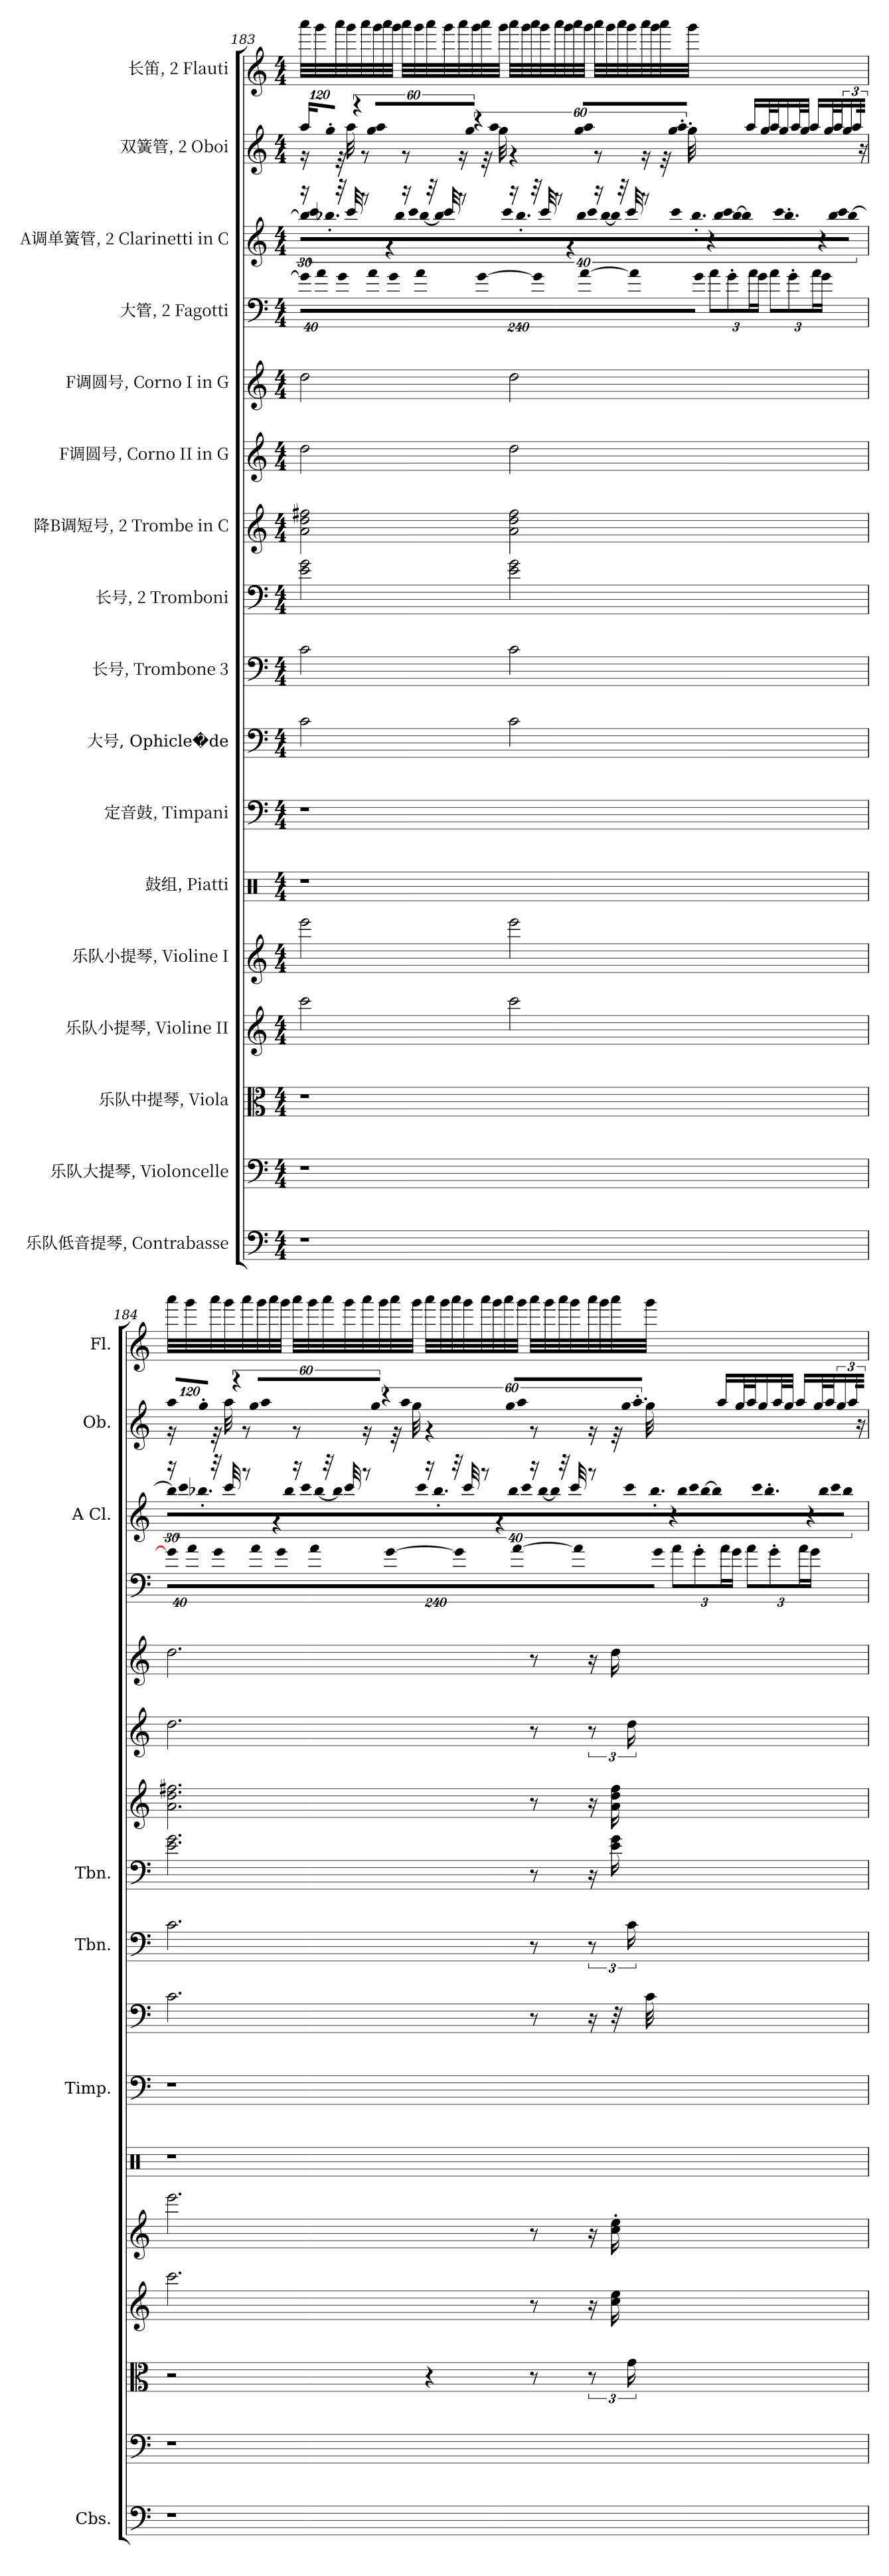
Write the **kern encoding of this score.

**kern	**kern	**kern	**kern	**kern	**kern	**kern	**kern	**kern	**kern	**kern	**kern	**kern	**kern	**kern	**kern	**kern
*part17	*part16	*part15	*part14	*part13	*part12	*part11	*part10	*part9	*part8	*part7	*part6	*part5	*part4	*part3	*part2	*part1
*staff17	*staff16	*staff15	*staff14	*staff13	*staff12	*staff11	*staff10	*staff9	*staff8	*staff7	*staff6	*staff5	*staff4	*staff3	*staff2	*staff1
*I"乐队低音提琴, Contrabasse	*I"乐队大提琴, Violoncelle	*I"乐队中提琴, Viola	*I"乐队小提琴, Violine II	*I"乐队小提琴, Violine I	*I"鼓组, Piatti	*I"定音鼓, Timpani	*I"大号, Ophicle�de	*I"长号, Trombone 3	*I"长号, 2 Tromboni	*I"降B调短号, 2 Trombe in C	*I"F调圆号, Corno II in G	*I"F调圆号, Corno I in G	*I"大管, 2 Fagotti	*I"A调单簧管, 2 Clarinetti in C	*I"双簧管, 2 Oboi	*I"长笛, 2 Flauti
*I'Cbs.	*	*	*	*	*	*I'Timp.	*	*I'Tbn.	*I'Tbn.	*	*	*	*	*I'A Cl.	*I'Ob.	*I'Fl.
!!LO:PB:g=z
*clefF4	*clefF4	*clefC3	*clefG2	*clefG2	*clefX	*clefF4	*clefF4	*clefF4	*clefF4	*clefG2	*clefG2	*clefG2	*clefF4	*clefG2	*clefG2	*clefG2
*ITrd7c12	*	*	*	*	*	*	*	*	*	*ITrd1c2	*ITrd4c7	*ITrd4c7	*	*ITrd2c3	*	*
*k[]	*k[]	*k[]	*k[]	*k[]	*k[]	*k[]	*k[]	*k[]	*k[]	*k[b-e-]	*k[b-]	*k[b-]	*k[]	*k[f#c#g#]	*k[]	*k[]
*M4/4	*M4/4	*M4/4	*M4/4	*M4/4	*M4/4	*M4/4	*M4/4	*M4/4	*M4/4	*M4/4	*M4/4	*M4/4	*M4/4	*M4/4	*M4/4	*M4/4
*MM148	*MM148	*MM148	*MM148	*MM148	*MM148	*MM148	*MM148	*MM148	*MM148	*MM148	*MM148	*MM148	*MM148	*MM148	*MM148	*MM148
*	*	*	*	*	*	*	*	*	*	*	*	*	*Xbrackettup	*	*	*
=183	=183	=183	=183	=183	=183	=183	=183	=183	=183	=183	=183	=183	=183	=183	=183	=183
*	*	*	*	*	*	*	*	*	*	*	*	*	*	*^	*	*
!	!	!	!	!	!	!	!	!	!	!	!	!	!LO:N:vis=32	!	!LO:N:vis=256%9	!LO:N:vis=16	!
*	*	*	*	*	*	*	*	*	*	*	*	*	*	*	*	*^	*
1r	1r	1r	2ccc\	2eee\	1r	1r	2c\	2c\	2e\ 2g\	2g\ 2cc\ 2een\	2g\	2g\	640%23g\LLL]	16r	960%17gg\KLLL]	1920%107aa/LL	16r	32aaa\LLL
!	!	!	!	!	!	!	!	!	!	!	!	!	!	!	!LO:N:vis=32	!	!	!
.	.	.	.	.	.	.	.	.	.	.	.	.	.	.	640%23aa\	.	.	.
.	.	.	.	.	.	.	.	.	.	.	.	.	.	.	.	.	.	32ggg\
!	!	!	!	!	!	!	!	!	!	!	!	!	!LO:N:vis=32	!	!	!	!	!
.	.	.	.	.	.	.	.	.	.	.	.	.	640%23a\J	.	.	.	.	.
!	!	!	!	!	!	!	!	!	!	!	!	!	!	!	!LO:N:vis=32.	!	!	!
.	.	.	.	.	.	.	.	.	.	.	.	.	.	.	1920%103ggn'\JJJ	.	.	.
!	!	!	!	!	!	!	!	!	!	!	!	!	!	!	!	!LO:N:vis=16	!	!
.	.	.	.	.	.	.	.	.	.	.	.	.	.	.	.	1920%107gg'/JJ	.	.
.	.	.	.	.	.	.	.	.	.	.	.	.	.	32r	.	.	32r	32aaa\
!	!	!	!	!	!	!	!	!	!	!	!	!	!LO:N:vis=16	!	!	!	!	!
.	.	.	.	.	.	.	.	.	.	.	.	.	1920%137g\	.	.	.	.	.
.	.	.	.	.	.	.	.	.	.	.	.	.	.	32aa/	.	.	32aa\	32ggg\
!	!	!	!	!	!	!	!	!	!	!	!	!	!	!	!LO:N:vis=32	!	!	!
.	.	.	.	.	.	.	.	.	.	.	.	.	.	.	640%23r	.	.	.
!	!	!	!	!	!	!	!	!	!	!	!	!	!	!	!	!LO:N:vis=32	!	!
.	.	.	.	.	.	.	.	.	.	.	.	.	.	.	.	1920%53r	.	.
.	.	.	.	.	.	.	.	.	.	.	.	.	.	8r	.	.	8r	32aaa\
!	!	!	!	!	!	!	!	!	!	!	!	!	!	!	!	!LO:N:vis=32	!	!
.	.	.	.	.	.	.	.	.	.	.	.	.	.	.	.	1920%53gg/KLL	.	.
!	!	!	!	!	!	!	!	!	!	!	!	!	!LO:N:vis=16	!	!LO:N:vis=32	!	!	!
.	.	.	.	.	.	.	.	.	.	.	.	.	1920%137a\	.	640%23gg\LLL	.	.	.
.	.	.	.	.	.	.	.	.	.	.	.	.	.	.	.	.	.	32ggg\
!	!	!	!	!	!	!	!	!	!	!	!	!	!	!	!	!LO:N:vis=16	!	!
.	.	.	.	.	.	.	.	.	.	.	.	.	.	.	.	1920%107aa/	.	.
!	!	!	!	!	!	!	!	!	!	!	!	!	!	!	!LO:N:vis=32	!	!	!
.	.	.	.	.	.	.	.	.	.	.	.	.	.	.	640%23aa\	.	.	.
.	.	.	.	.	.	.	.	.	.	.	.	.	.	.	.	.	.	32aaa\
!	!	!	!	!	!	!	!	!	!	!	!	!	!LO:N:vis=16	!	!	!	!	!
.	.	.	.	.	.	.	.	.	.	.	.	.	1920%137g\	.	.	.	.	.
!	!	!	!	!	!	!	!	!	!	!	!	!	!	!	!LO:N:vis=32	!	!	!
.	.	.	.	.	.	.	.	.	.	.	.	.	.	.	[640%23gg\	.	.	.
.	.	.	.	.	.	.	.	.	.	.	.	.	.	.	.	.	.	32ggg\JJJ
!	!	!	!	!	!	!	!	!	!	!	!	!	!	!	!	!LO:N:vis=32	!	!
.	.	.	.	.	.	.	.	.	.	.	.	.	.	.	.	1920%53gg/JJk	.	.
!	!	!	!	!	!	!	!	!	!	!	!	!	!	!	!	!LO:N:vis=32	!	!
.	.	.	.	.	.	.	.	.	.	.	.	.	.	16r	.	1920%53r	8r	32aaa\LLL
!	!	!	!	!	!	!	!	!	!	!	!	!	!	!	!LO:N:vis=256%9	!	!	!
.	.	.	.	.	.	.	.	.	.	.	.	.	.	.	960%17gg\K]	.	.	.
!	!	!	!	!	!	!	!	!	!	!	!	!	!	!	!LO:N:vis=32	!	!	!
.	.	.	.	.	.	.	.	.	.	.	.	.	.	.	640%23aa\	.	.	.
!	!	!	!	!	!	!	!	!	!	!	!	!	!	!	!	!LO:N:vis=32	!	!
.	.	.	.	.	.	.	.	.	.	.	.	.	.	.	.	1920%53aa/	.	.
.	.	.	.	.	.	.	.	.	.	.	.	.	.	.	.	.	.	32ggg\
!	!	!	!	!	!	!	!	!	!	!	!	!	!LO:N:vis=32	!	!	!	!	!
.	.	.	.	.	.	.	.	.	.	.	.	.	640%23a\L	.	.	.	.	.
!	!	!	!	!	!	!	!	!	!	!	!	!	!	!	!LO:N:vis=32.	!	!	!
.	.	.	.	.	.	.	.	.	.	.	.	.	.	.	1920%103gg'\JJJ	.	.	.
.	.	.	.	.	.	.	.	.	.	.	.	.	.	.	.	1920ryy	.	.
!	!	!	!	!	!	!	!	!	!	!	!	!	!	!	!	!LO:N:vis=32	!	!
.	.	.	.	.	.	.	.	.	.	.	.	.	.	.	.	1920%53gg/KLL	.	.
.	.	.	.	.	.	.	.	.	.	.	.	.	.	32r	.	.	.	32aaa\
!	!	!	!	!	!	!	!	!	!	!	!	!	!LO:N:vis=32	!	!	!	!	!
.	.	.	.	.	.	.	.	.	.	.	.	.	[640%23g\	.	.	.	.	.
!	!	!	!	!	!	!	!	!	!	!	!	!	!	!	!	!LO:N:vis=16	!	!
.	.	.	.	.	.	.	.	.	.	.	.	.	.	.	.	1920%107aa/	.	.
.	.	.	.	.	.	.	.	.	.	.	.	.	.	32aa/	.	.	.	32ggg\
!	!	!	!	!	!	!	!	!	!	!	!	!	!LO:N:vis=32	!	!	!	!	!
.	.	.	.	.	.	.	.	.	.	.	.	.	640%23g\]	.	.	.	.	.
!	!	!	!	!	!	!	!	!	!	!	!	!	!	!	!LO:N:vis=32	!	!	!
.	.	.	.	.	.	.	.	.	.	.	.	.	.	.	640%23r	.	.	.
.	.	.	.	.	.	.	.	.	.	.	.	.	.	8r	.	.	16r	32aaa\
!	!	!	!	!	!	!	!	!	!	!	!	!	!	!	!	!LO:N:vis=32	!	!
.	.	.	.	.	.	.	.	.	.	.	.	.	.	.	.	1920%53gg/K	.	.
!	!	!	!	!	!	!	!	!	!	!	!	!	!LO:N:vis=32	!	!	!	!	!
.	.	.	.	.	.	.	.	.	.	.	.	.	[640%23a\	.	.	.	.	.
!	!	!	!	!	!	!	!	!	!	!	!	!	!	!	!LO:N:vis=32	!	!	!
.	.	.	.	.	.	.	.	.	.	.	.	.	.	.	640%23gg\LLL	.	.	.
.	.	.	.	.	.	.	.	.	.	.	.	.	.	.	.	.	.	32ggg\
.	.	.	.	.	.	.	.	.	.	.	.	.	.	.	.	18.aa'/JJ	.	.
!	!	!	!	!	!	!	!	!	!	!	!	!	!LO:N:vis=32	!	!	!	!	!
.	.	.	.	.	.	.	.	.	.	.	.	.	640%23a\]	.	.	.	.	.
!	!	!	!	!	!	!	!	!	!	!	!	!	!	!	!LO:N:vis=32	!	!	!
.	.	.	.	.	.	.	.	.	.	.	.	.	.	.	640%23aa\	.	.	.
.	.	.	.	.	.	.	.	.	.	.	.	.	.	.	.	.	32r	32aaa\
!	!	!	!	!	!	!	!	!	!	!	!	!	!LO:N:vis=32	!	!	!	!	!
.	.	.	.	.	.	.	.	.	.	.	.	.	640%23g\JJJ	.	.	.	.	.
!	!	!	!	!	!	!	!	!	!	!	!	!	!	!	!LO:N:vis=32	!	!	!
.	.	.	.	.	.	.	.	.	.	.	.	.	.	.	[640%23gg\	.	.	.
.	.	.	.	.	.	.	.	.	.	.	.	.	.	.	.	.	32gg\	32ggg\JJJ
.	.	.	2ccc\	2eee\	.	.	2c\	2c\	2e\ 2g\	2g\ 2cc\ 2ee\	2g\	2g\	.	16r	.	16aa/LL	4r	32aaa\LLL
.	.	.	.	.	.	.	.	.	.	.	.	.	12a\L	.	.	.	.	.
!	!	!	!	!	!	!	!	!	!	!	!	!	!	!	!LO:N:vis=256%9	!	!	!
.	.	.	.	.	.	.	.	.	.	.	.	.	.	.	960%17gg\K]	.	.	.
!	!	!	!	!	!	!	!	!	!	!	!	!	!	!	!LO:N:vis=32	!	!	!
.	.	.	.	.	.	.	.	.	.	.	.	.	.	.	640%23aa\	.	.	.
.	.	.	.	.	.	.	.	.	.	.	.	.	.	.	.	.	.	32ggg\
!	!	!	!	!	!	!	!	!	!	!	!	!	!	!	!LO:N:vis=32.	!	!	!
.	.	.	.	.	.	.	.	.	.	.	.	.	.	.	1920%103gg'\JJJ	.	.	.
.	.	.	.	.	.	.	.	.	.	.	.	.	.	32r	.	32gg/L	.	32aaa\
.	.	.	.	.	.	.	.	.	.	.	.	.	12g'\	.	.	.	.	.
.	.	.	.	.	.	.	.	.	.	.	.	.	.	32aa/	.	32aa/J	.	32ggg\
!	!	!	!	!	!	!	!	!	!	!	!	!	!	!	!LO:N:vis=32	!	!	!
.	.	.	.	.	.	.	.	.	.	.	.	.	.	.	640%23r	.	.	.
.	.	.	.	.	.	.	.	.	.	.	.	.	.	8r	.	16gg/	.	32aaa\
!	!	!	!	!	!	!	!	!	!	!	!	!	!	!	!LO:N:vis=32	!	!	!
.	.	.	.	.	.	.	.	.	.	.	.	.	.	.	640%23gg\LLL	.	.	.
.	.	.	.	.	.	.	.	.	.	.	.	.	.	.	.	.	.	32ggg\
.	.	.	.	.	.	.	.	.	.	.	.	.	24a\L	.	.	.	.	.
!	!	!	!	!	!	!	!	!	!	!	!	!	!	!	!LO:N:vis=32	!	!	!
.	.	.	.	.	.	.	.	.	.	.	.	.	.	.	640%23aa\	.	.	.
.	.	.	.	.	.	.	.	.	.	.	.	.	.	.	.	32aa/L	.	32aaa\
.	.	.	.	.	.	.	.	.	.	.	.	.	24g\JJ	.	.	.	.	.
!	!	!	!	!	!	!	!	!	!	!	!	!	!	!	!LO:N:vis=32	!	!	!
.	.	.	.	.	.	.	.	.	.	.	.	.	.	.	[640%23gg\	.	.	.
.	.	.	.	.	.	.	.	.	.	.	.	.	.	.	.	32gg/JJJ	.	32ggg\JJJ
.	.	.	.	.	.	.	.	.	.	.	.	.	.	16r	.	16aa/LL	8r	32aaa\LLL
.	.	.	.	.	.	.	.	.	.	.	.	.	12a\L	.	.	.	.	.
!	!	!	!	!	!	!	!	!	!	!	!	!	!	!	!LO:N:vis=256%9	!	!	!
.	.	.	.	.	.	.	.	.	.	.	.	.	.	.	960%17gg\K]	.	.	.
!	!	!	!	!	!	!	!	!	!	!	!	!	!	!	!LO:N:vis=32	!	!	!
.	.	.	.	.	.	.	.	.	.	.	.	.	.	.	640%23aa\	.	.	.
.	.	.	.	.	.	.	.	.	.	.	.	.	.	.	.	.	.	32ggg\
!	!	!	!	!	!	!	!	!	!	!	!	!	!	!	!LO:N:vis=32.	!	!	!
.	.	.	.	.	.	.	.	.	.	.	.	.	.	.	1920%103gg'\JJJ	.	.	.
.	.	.	.	.	.	.	.	.	.	.	.	.	.	32r	.	32gg/L	.	32aaa\
.	.	.	.	.	.	.	.	.	.	.	.	.	12g'\	.	.	.	.	.
.	.	.	.	.	.	.	.	.	.	.	.	.	.	32aa/	.	32aa/J	.	32ggg\
!	!	!	!	!	!	!	!	!	!	!	!	!	!	!	!LO:N:vis=32	!	!	!
.	.	.	.	.	.	.	.	.	.	.	.	.	.	.	640%23r	.	.	.
.	.	.	.	.	.	.	.	.	.	.	.	.	.	8r	.	24gg/	16r	32aaa\
!	!	!	!	!	!	!	!	!	!	!	!	!	!	!	!LO:N:vis=32	!	!	!
.	.	.	.	.	.	.	.	.	.	.	.	.	.	.	640%23gg\LLL	.	.	.
.	.	.	.	.	.	.	.	.	.	.	.	.	.	.	.	.	.	32ggg\
.	.	.	.	.	.	.	.	.	.	.	.	.	.	.	.	24aa/JJ	.	.
.	.	.	.	.	.	.	.	.	.	.	.	.	24a\L	.	.	.	.	.
!	!	!	!	!	!	!	!	!	!	!	!	!	!	!	!LO:N:vis=32	!	!	!
.	.	.	.	.	.	.	.	.	.	.	.	.	.	.	640%23aa\	.	.	.
.	.	.	.	.	.	.	.	.	.	.	.	.	.	.	.	.	32r	32aaa\
.	.	.	.	.	.	.	.	.	.	.	.	.	.	.	.	24r	.	.
.	.	.	.	.	.	.	.	.	.	.	.	.	[24g\JJ	.	.	.	.	.
!	!	!	!	!	!	!	!	!	!	!	!	!	!	!	!LO:N:vis=32	!	!	!
.	.	.	.	.	.	.	.	.	.	.	.	.	.	.	[640%23gg\JJJ	.	.	.
.	.	.	.	.	.	.	.	.	.	.	.	.	.	.	.	.	32gg\	32ggg\JJJ
240ryy	240ryy	240ryy	240ryy	240ryy	240ryy	240ryy	240ryy	240ryy	240ryy	240ryy	240ryy	240ryy	.	240ryy	.	240ryy	240ryy	240ryy
.	.	.	.	.	.	.	.	.	.	.	.	.	384ryy	.	.	.	.	.
!!LO:PB:g=z
=184	=184	=184	=184	=184	=184	=184	=184	=184	=184	=184	=184	=184	=184	=184	=184	=184	=184	=184
*	*	*	*	*	*	*	*	*	*	*	*	*	*	*	*	*	*	*MM144
!	!	!	!	!	!	!	!	!	!	!	!	!	!LO:N:vis=32	!	!LO:N:vis=256%9	!LO:N:vis=16	!	!
1r	1r	2r	2.ccc\	2.eee\	1r	1r	2.c\	2.c\	2.e\ 2.g\	2.g\ 2.cc\ 2.een\	2.g\	2.g\	640%23g\LLL]	16r	960%17gg\KLLL]	1920%107aa/LL	16r	32aaa\LLL
!	!	!	!	!	!	!	!	!	!	!	!	!	!	!	!LO:N:vis=32	!	!	!
.	.	.	.	.	.	.	.	.	.	.	.	.	.	.	640%23aa\	.	.	.
.	.	.	.	.	.	.	.	.	.	.	.	.	.	.	.	.	.	32ggg\
!	!	!	!	!	!	!	!	!	!	!	!	!	!LO:N:vis=32	!	!	!	!	!
.	.	.	.	.	.	.	.	.	.	.	.	.	640%23a\J	.	.	.	.	.
!	!	!	!	!	!	!	!	!	!	!	!	!	!	!	!LO:N:vis=32.	!	!	!
.	.	.	.	.	.	.	.	.	.	.	.	.	.	.	1920%103ggn'\JJJ	.	.	.
!	!	!	!	!	!	!	!	!	!	!	!	!	!	!	!	!LO:N:vis=16	!	!
.	.	.	.	.	.	.	.	.	.	.	.	.	.	.	.	1920%107gg'/JJ	.	.
.	.	.	.	.	.	.	.	.	.	.	.	.	.	32r	.	.	32r	32aaa\
!	!	!	!	!	!	!	!	!	!	!	!	!	!LO:N:vis=16	!	!	!	!	!
.	.	.	.	.	.	.	.	.	.	.	.	.	1920%137g\	.	.	.	.	.
.	.	.	.	.	.	.	.	.	.	.	.	.	.	32aa/	.	.	32aa\	32ggg\
!	!	!	!	!	!	!	!	!	!	!	!	!	!	!	!LO:N:vis=32	!	!	!
.	.	.	.	.	.	.	.	.	.	.	.	.	.	.	640%23r	.	.	.
!	!	!	!	!	!	!	!	!	!	!	!	!	!	!	!	!LO:N:vis=32	!	!
.	.	.	.	.	.	.	.	.	.	.	.	.	.	.	.	1920%53r	.	.
.	.	.	.	.	.	.	.	.	.	.	.	.	.	8r	.	.	8r	32aaa\
!	!	!	!	!	!	!	!	!	!	!	!	!	!	!	!	!LO:N:vis=32	!	!
.	.	.	.	.	.	.	.	.	.	.	.	.	.	.	.	1920%53gg/KLL	.	.
!	!	!	!	!	!	!	!	!	!	!	!	!	!LO:N:vis=16	!	!LO:N:vis=32	!	!	!
.	.	.	.	.	.	.	.	.	.	.	.	.	1920%137a\	.	640%23gg\LLL	.	.	.
.	.	.	.	.	.	.	.	.	.	.	.	.	.	.	.	.	.	32ggg\
!	!	!	!	!	!	!	!	!	!	!	!	!	!	!	!	!LO:N:vis=16	!	!
.	.	.	.	.	.	.	.	.	.	.	.	.	.	.	.	1920%107aa/	.	.
!	!	!	!	!	!	!	!	!	!	!	!	!	!	!	!LO:N:vis=32	!	!	!
.	.	.	.	.	.	.	.	.	.	.	.	.	.	.	640%23aa\	.	.	.
.	.	.	.	.	.	.	.	.	.	.	.	.	.	.	.	.	.	32aaa\
!	!	!	!	!	!	!	!	!	!	!	!	!	!LO:N:vis=16	!	!	!	!	!
.	.	.	.	.	.	.	.	.	.	.	.	.	1920%137g\	.	.	.	.	.
!	!	!	!	!	!	!	!	!	!	!	!	!	!	!	!LO:N:vis=32	!	!	!
.	.	.	.	.	.	.	.	.	.	.	.	.	.	.	[640%23gg\	.	.	.
.	.	.	.	.	.	.	.	.	.	.	.	.	.	.	.	.	.	32ggg\JJJ
!	!	!	!	!	!	!	!	!	!	!	!	!	!	!	!	!LO:N:vis=32	!	!
.	.	.	.	.	.	.	.	.	.	.	.	.	.	.	.	1920%53gg/JJk	.	.
!	!	!	!	!	!	!	!	!	!	!	!	!	!	!	!	!LO:N:vis=32	!	!
.	.	.	.	.	.	.	.	.	.	.	.	.	.	16r	.	1920%53r	8r	32aaa\LLL
!	!	!	!	!	!	!	!	!	!	!	!	!	!	!	!LO:N:vis=256%9	!	!	!
.	.	.	.	.	.	.	.	.	.	.	.	.	.	.	960%17gg\K]	.	.	.
!	!	!	!	!	!	!	!	!	!	!	!	!	!	!	!LO:N:vis=32	!	!	!
.	.	.	.	.	.	.	.	.	.	.	.	.	.	.	640%23aa\	.	.	.
!	!	!	!	!	!	!	!	!	!	!	!	!	!	!	!	!LO:N:vis=32	!	!
.	.	.	.	.	.	.	.	.	.	.	.	.	.	.	.	1920%53aa/	.	.
.	.	.	.	.	.	.	.	.	.	.	.	.	.	.	.	.	.	32ggg\
!	!	!	!	!	!	!	!	!	!	!	!	!	!LO:N:vis=32	!	!	!	!	!
.	.	.	.	.	.	.	.	.	.	.	.	.	640%23a\L	.	.	.	.	.
!	!	!	!	!	!	!	!	!	!	!	!	!	!	!	!LO:N:vis=32.	!	!	!
.	.	.	.	.	.	.	.	.	.	.	.	.	.	.	1920%103gg'\JJJ	.	.	.
.	.	.	.	.	.	.	.	.	.	.	.	.	.	.	.	1920ryy	.	.
!	!	!	!	!	!	!	!	!	!	!	!	!	!	!	!	!LO:N:vis=32	!	!
.	.	.	.	.	.	.	.	.	.	.	.	.	.	.	.	1920%53gg/KLL	.	.
.	.	.	.	.	.	.	.	.	.	.	.	.	.	32r	.	.	.	32aaa\
!	!	!	!	!	!	!	!	!	!	!	!	!	!LO:N:vis=32	!	!	!	!	!
.	.	.	.	.	.	.	.	.	.	.	.	.	[640%23g\	.	.	.	.	.
!	!	!	!	!	!	!	!	!	!	!	!	!	!	!	!	!LO:N:vis=16	!	!
.	.	.	.	.	.	.	.	.	.	.	.	.	.	.	.	1920%107aa/	.	.
.	.	.	.	.	.	.	.	.	.	.	.	.	.	32aa/	.	.	.	32ggg\
!	!	!	!	!	!	!	!	!	!	!	!	!	!LO:N:vis=32	!	!	!	!	!
.	.	.	.	.	.	.	.	.	.	.	.	.	640%23g\]	.	.	.	.	.
!	!	!	!	!	!	!	!	!	!	!	!	!	!	!	!LO:N:vis=32	!	!	!
.	.	.	.	.	.	.	.	.	.	.	.	.	.	.	640%23r	.	.	.
.	.	.	.	.	.	.	.	.	.	.	.	.	.	8r	.	.	16r	32aaa\
!	!	!	!	!	!	!	!	!	!	!	!	!	!	!	!	!LO:N:vis=32	!	!
.	.	.	.	.	.	.	.	.	.	.	.	.	.	.	.	1920%53gg/K	.	.
!	!	!	!	!	!	!	!	!	!	!	!	!	!LO:N:vis=32	!	!	!	!	!
.	.	.	.	.	.	.	.	.	.	.	.	.	[640%23a\	.	.	.	.	.
!	!	!	!	!	!	!	!	!	!	!	!	!	!	!	!LO:N:vis=32	!	!	!
.	.	.	.	.	.	.	.	.	.	.	.	.	.	.	640%23gg\LLL	.	.	.
.	.	.	.	.	.	.	.	.	.	.	.	.	.	.	.	.	.	32ggg\
.	.	.	.	.	.	.	.	.	.	.	.	.	.	.	.	18.aa'/JJ	.	.
!	!	!	!	!	!	!	!	!	!	!	!	!	!LO:N:vis=32	!	!	!	!	!
.	.	.	.	.	.	.	.	.	.	.	.	.	640%23a\]	.	.	.	.	.
!	!	!	!	!	!	!	!	!	!	!	!	!	!	!	!LO:N:vis=32	!	!	!
.	.	.	.	.	.	.	.	.	.	.	.	.	.	.	640%23aa\	.	.	.
.	.	.	.	.	.	.	.	.	.	.	.	.	.	.	.	.	32r	32aaa\
!	!	!	!	!	!	!	!	!	!	!	!	!	!LO:N:vis=32	!	!	!	!	!
.	.	.	.	.	.	.	.	.	.	.	.	.	640%23g\JJJ	.	.	.	.	.
!	!	!	!	!	!	!	!	!	!	!	!	!	!	!	!LO:N:vis=32	!	!	!
.	.	.	.	.	.	.	.	.	.	.	.	.	.	.	[640%23gg\	.	.	.
.	.	.	.	.	.	.	.	.	.	.	.	.	.	.	.	.	32gg\	32ggg\JJJ
.	.	4r	.	.	.	.	.	.	.	.	.	.	.	16r	.	16aa/LL	4r	32aaa\LLL
.	.	.	.	.	.	.	.	.	.	.	.	.	12a\L	.	.	.	.	.
!	!	!	!	!	!	!	!	!	!	!	!	!	!	!	!LO:N:vis=256%9	!	!	!
.	.	.	.	.	.	.	.	.	.	.	.	.	.	.	960%17gg\K]	.	.	.
!	!	!	!	!	!	!	!	!	!	!	!	!	!	!	!LO:N:vis=32	!	!	!
.	.	.	.	.	.	.	.	.	.	.	.	.	.	.	640%23aa\	.	.	.
.	.	.	.	.	.	.	.	.	.	.	.	.	.	.	.	.	.	32ggg\
!	!	!	!	!	!	!	!	!	!	!	!	!	!	!	!LO:N:vis=32.	!	!	!
.	.	.	.	.	.	.	.	.	.	.	.	.	.	.	1920%103gg'\JJJ	.	.	.
.	.	.	.	.	.	.	.	.	.	.	.	.	.	32r	.	32gg/L	.	32aaa\
.	.	.	.	.	.	.	.	.	.	.	.	.	12g'\	.	.	.	.	.
.	.	.	.	.	.	.	.	.	.	.	.	.	.	32aa/	.	32aa/J	.	32ggg\
!	!	!	!	!	!	!	!	!	!	!	!	!	!	!	!LO:N:vis=32	!	!	!
.	.	.	.	.	.	.	.	.	.	.	.	.	.	.	640%23r	.	.	.
.	.	.	.	.	.	.	.	.	.	.	.	.	.	8r	.	16gg/	.	32aaa\
!	!	!	!	!	!	!	!	!	!	!	!	!	!	!	!LO:N:vis=32	!	!	!
.	.	.	.	.	.	.	.	.	.	.	.	.	.	.	640%23gg\LLL	.	.	.
.	.	.	.	.	.	.	.	.	.	.	.	.	.	.	.	.	.	32ggg\
.	.	.	.	.	.	.	.	.	.	.	.	.	24a\L	.	.	.	.	.
!	!	!	!	!	!	!	!	!	!	!	!	!	!	!	!LO:N:vis=32	!	!	!
.	.	.	.	.	.	.	.	.	.	.	.	.	.	.	640%23aa\	.	.	.
.	.	.	.	.	.	.	.	.	.	.	.	.	.	.	.	32aa/L	.	32aaa\
.	.	.	.	.	.	.	.	.	.	.	.	.	24g\JJ	.	.	.	.	.
!	!	!	!	!	!	!	!	!	!	!	!	!	!	!	!LO:N:vis=32	!	!	!
.	.	.	.	.	.	.	.	.	.	.	.	.	.	.	[640%23gg\	.	.	.
.	.	.	.	.	.	.	.	.	.	.	.	.	.	.	.	32gg/JJJ	.	32ggg\JJJ
.	.	8r	8r	8r	.	.	8r	8r	8r	8r	8r	8r	.	16r	.	16aa/LL	8r	32aaa\LLL
.	.	.	.	.	.	.	.	.	.	.	.	.	12a\L	.	.	.	.	.
!	!	!	!	!	!	!	!	!	!	!	!	!	!	!	!LO:N:vis=256%9	!	!	!
.	.	.	.	.	.	.	.	.	.	.	.	.	.	.	960%17gg\K]	.	.	.
!	!	!	!	!	!	!	!	!	!	!	!	!	!	!	!LO:N:vis=32	!	!	!
.	.	.	.	.	.	.	.	.	.	.	.	.	.	.	640%23aa\	.	.	.
.	.	.	.	.	.	.	.	.	.	.	.	.	.	.	.	.	.	32ggg\
!	!	!	!	!	!	!	!	!	!	!	!	!	!	!	!LO:N:vis=32.	!	!	!
.	.	.	.	.	.	.	.	.	.	.	.	.	.	.	1920%103gg'\JJJ	.	.	.
.	.	.	.	.	.	.	.	.	.	.	.	.	.	32r	.	32gg/L	.	32aaa\
.	.	.	.	.	.	.	.	.	.	.	.	.	12g'\	.	.	.	.	.
.	.	.	.	.	.	.	.	.	.	.	.	.	.	32aa/	.	32aa/J	.	32ggg\
!	!	!	!	!	!	!	!	!	!	!	!	!	!	!	!LO:N:vis=32	!	!	!
.	.	.	.	.	.	.	.	.	.	.	.	.	.	.	640%23r	.	.	.
*	*	*	*	*	*	*	*	*	*	*	*	*	*	*	*	*	*	*MM111
.	.	12r	16r	16r	.	.	16r	12r	16r	16r	12r	16r	.	8r	.	24gg/	16r	32aaa\
!	!	!	!	!	!	!	!	!	!	!	!	!	!	!	!LO:N:vis=32	!	!	!
.	.	.	.	.	.	.	.	.	.	.	.	.	.	.	640%23gg\LLL	.	.	.
.	.	.	.	.	.	.	.	.	.	.	.	.	.	.	.	.	.	32ggg\
.	.	.	.	.	.	.	.	.	.	.	.	.	.	.	.	24aa/JJ	.	.
.	.	.	.	.	.	.	.	.	.	.	.	.	24a\L	.	.	.	.	.
!	!	!	!	!	!	!	!	!	!	!	!	!	!	!	!LO:N:vis=32	!	!	!
.	.	.	.	.	.	.	.	.	.	.	.	.	.	.	640%23aa\	.	.	.
*	*	*	*	*	*	*	*	*	*	*	*	*	*	*	*	*	*	*MM84
.	.	.	16cc\ 16ee\	16cc\' 16ee\'	.	.	32r	.	16e\ 16g\	16g\ 16cc\ 16ee\	.	16g\	.	.	.	.	32r	32aaa\
.	.	24g\	.	.	.	.	.	24c\	.	.	24g\	.	.	.	.	24r	.	.
.	.	.	.	.	.	.	.	.	.	.	.	.	[24g\JJ	.	.	.	.	.
!	!	!	!	!	!	!	!	!	!	!	!	!	!	!	!LO:N:vis=32	!	!	!
.	.	.	.	.	.	.	.	.	.	.	.	.	.	.	[640%23gg\JJJ	.	.	.
.	.	.	.	.	.	.	32c\	.	.	.	.	.	.	.	.	.	32gg\	32ggg\JJJ
240ryy	240ryy	240ryy	240ryy	240ryy	240ryy	240ryy	240ryy	240ryy	240ryy	240ryy	240ryy	240ryy	.	240ryy	.	240ryy	240ryy	240ryy
.	.	.	.	.	.	.	.	.	.	.	.	.	384ryy	.	.	.	.	.
*	*	*	*	*	*	*	*	*	*	*	*	*	*	*v	*v	*	*	*
*	*	*	*	*	*	*	*	*	*	*	*	*	*	*	*v	*v	*
=	=	=	=	=	=	=	=	=	=	=	=	=	=	=	=	=
*-	*-	*-	*-	*-	*-	*-	*-	*-	*-	*-	*-	*-	*-	*-	*-	*-
